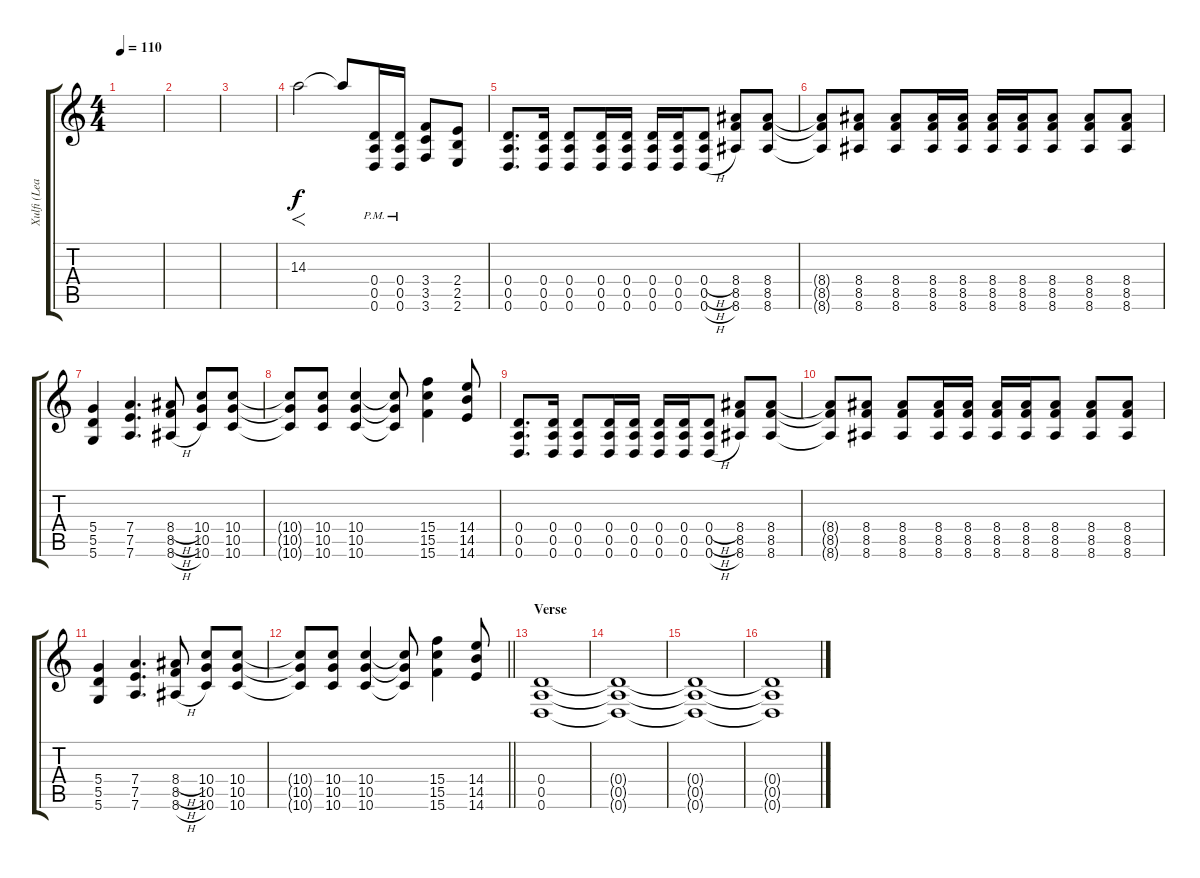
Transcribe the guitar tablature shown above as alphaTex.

\track ("Xulfi (Lead Guitar)" "Xulfi (Lea") {instrument distortionguitar}
\staff {score tabs}
\tuning (E4 B3 G3 D3 A2 D2) {hide}
\ts (4 4)
\tempo 110
\clef g2
\ks c
|
|
|
14.3.2{f volume 16 balance 4} 14.3{t}.8 (0.4 0.5{pm} 0.6).16 (0.4 0.5{pm} 0.6).16 (3.4 3.5 3.6).8 (2.4 2.5 2.6).8 |
(0.4 0.5 0.6).8{d} (0.4 0.5 0.6).16 (0.4 0.5 0.6).8 (0.4 0.5 0.6).16 (0.4 0.5 0.6).16 (0.4 0.5 0.6).16 (0.4 0.5 0.6).16 (0.4{h} 0.5{h} 0.6{h}).8 (8.4 8.5 8.6).8 (8.4 8.5 8.6).8 |
(8.4{t} 8.5{t} 8.6{t}).8 (8.4 8.5 8.6).8 (8.4 8.5 8.6).8 (8.4 8.5 8.6).16 (8.4 8.5 8.6).16 (8.4 8.5 8.6).16 (8.4 8.5 8.6).16 (8.4 8.5 8.6).8 (8.4 8.5 8.6).8 (8.4 8.5 8.6).8 |
(5.4 5.5 5.6).4 (7.4 7.5 7.6).4{d} (8.4{h} 8.5{h} 8.6{h}).8 (10.4 10.5 10.6).8 (10.4 10.5 10.6).8 |
(10.4{t} 10.5{t} 10.6{t}).8 (10.4 10.5 10.6).8 (10.4 10.5 10.6).4 (10.4{t} 10.5{t} 10.6{t}).8 (15.4 15.5 15.6).4 (14.4 14.5 14.6).8 |
(0.4 0.5 0.6).8{d} (0.4 0.5 0.6).16 (0.4 0.5 0.6).8 (0.4 0.5 0.6).16 (0.4 0.5 0.6).16 (0.4 0.5 0.6).16 (0.4 0.5 0.6).16 (0.4{h} 0.5{h} 0.6{h}).8 (8.4 8.5 8.6).8 (8.4 8.5 8.6).8 |
(8.4{t} 8.5{t} 8.6{t}).8 (8.4 8.5 8.6).8 (8.4 8.5 8.6).8 (8.4 8.5 8.6).16 (8.4 8.5 8.6).16 (8.4 8.5 8.6).16 (8.4 8.5 8.6).16 (8.4 8.5 8.6).8 (8.4 8.5 8.6).8 (8.4 8.5 8.6).8 |
(5.4 5.5 5.6).4 (7.4 7.5 7.6).4{d} (8.4{h} 8.5{h} 8.6{h}).8 (10.4 10.5 10.6).8 (10.4 10.5 10.6).8 |
\barLineRight lightlight
(10.4{t} 10.5{t} 10.6{t}).8 (10.4 10.5 10.6).8 (10.4 10.5 10.6).4 (10.4{t} 10.5{t} 10.6{t}).8 (15.4 15.5 15.6).4 (14.4 14.5 14.6).8 |
\section ("" "Verse")
(0.4 0.5 0.6).1{volume 0} |
(0.4{t} 0.5{t} 0.6{t}).1 |
(0.4{t} 0.5{t} 0.6{t}).1 |
(0.4{t} 0.5{t} 0.6{t}).1
